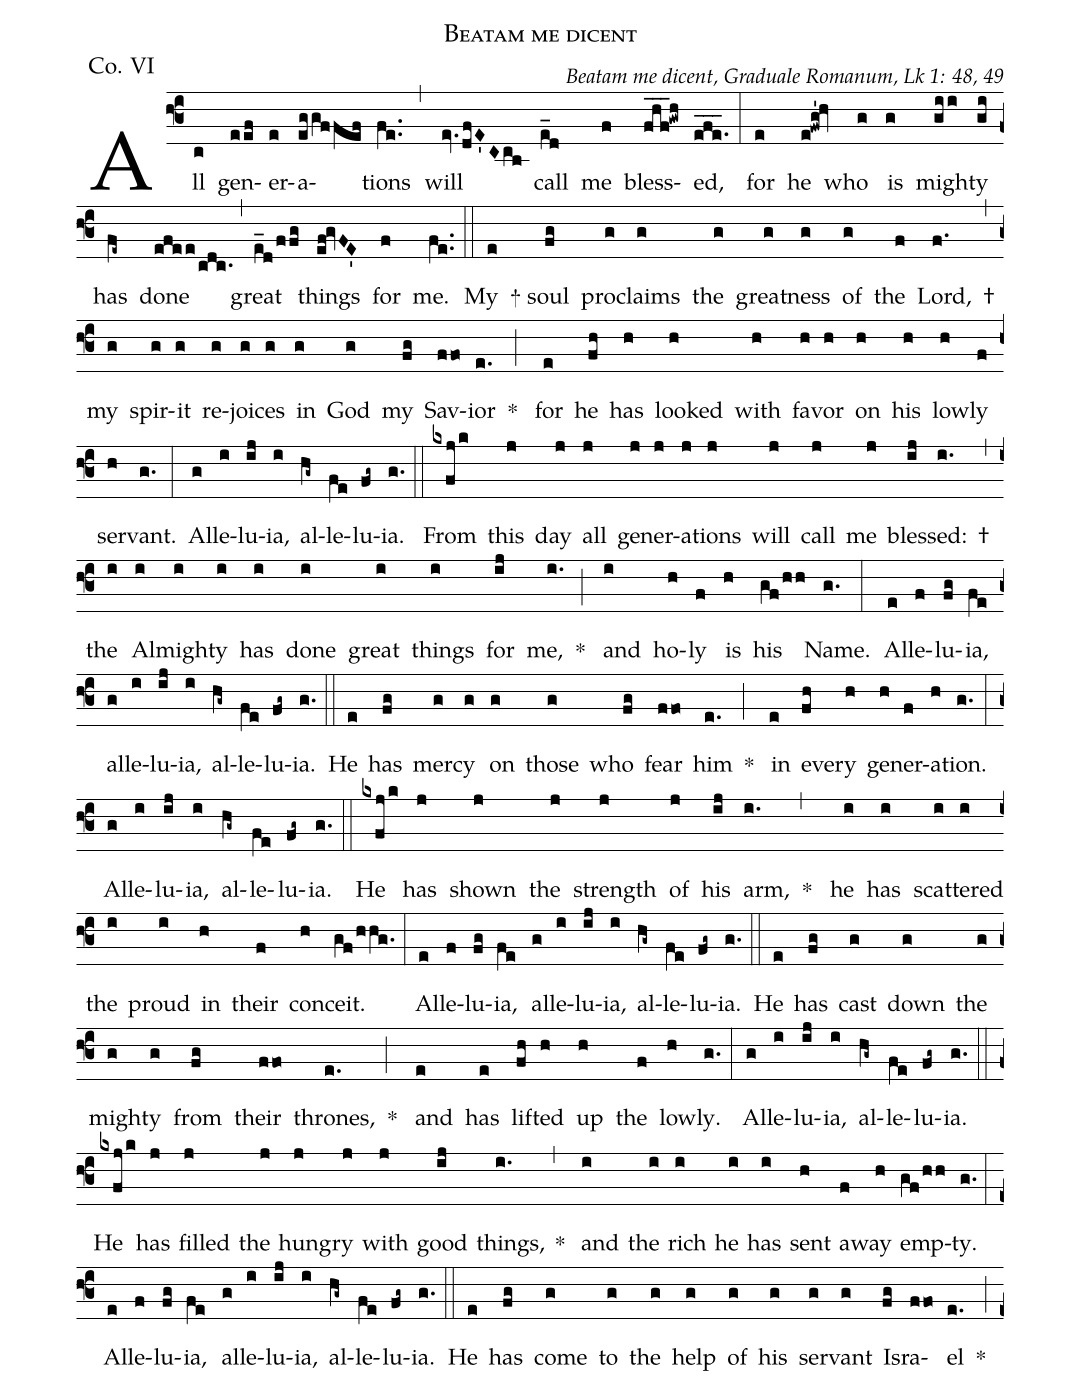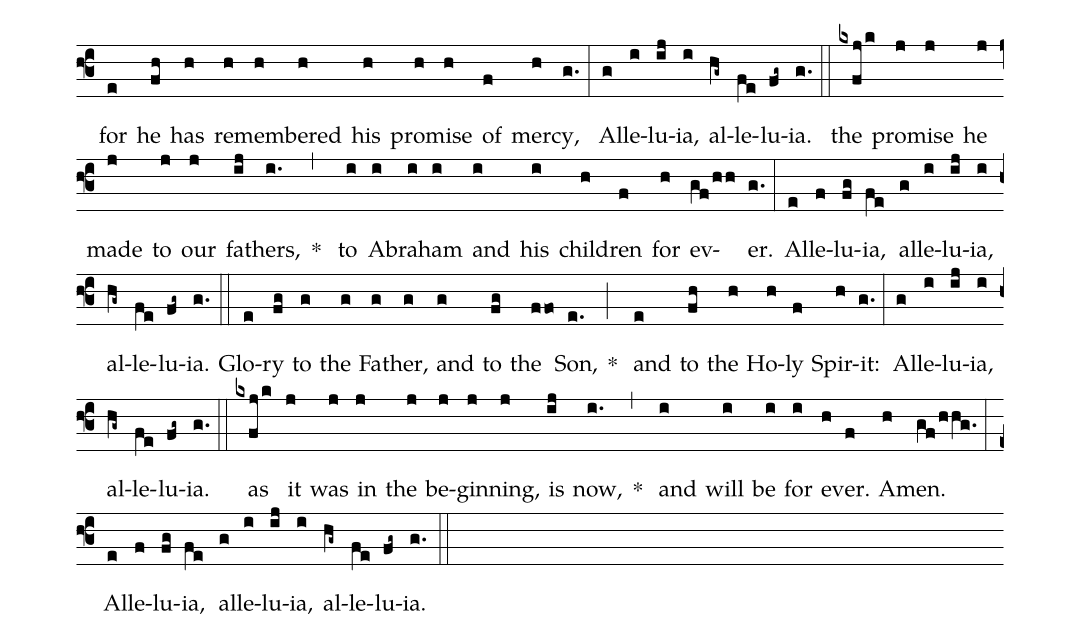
name: Beatam me dicent;
office-part: Communio;
mode: 6;
annotation: Co. VI;
commentary: Beatam me dicent, Graduale Romanum, Lk 1: 48, 49;
%%
(f3)All(c) gen(eef)er(e)a(eggffef)tions(fe..) (,) will(ev.dfE'Ccb) call(e_d) me(f) bless(f_h_f_!gwh)ed,(e_f_e_.) (:)
for(e) he(e!fwg'!hv) who(g) is(g) might(gii)y(gi) has(fe~) done(efee/cdc.) (,) great(e_d/ffg) things(ef!gvFE') for(f) me.(fe..) (::)

   My(e) + soul(fg) pro(g)claims(g) the(g) great(g)ness(g) of(g) the(f) Lord,(f.) †(,)
   my(g) spir(g)it(g) re(g)joic(g)es(g) in(g) God(g) my(fg) Sav(ffo)ior(e.) * (;)
   for(e) he(fh) has(h) looked(h) with(h) fa(h)vor(h) on(h) his(h) low(h)ly(f) ser(h)vant.(g.) (:)
Al(g)le(i)lu(ij)ia,(i) al(hg~)le(fe)lu(fg~)ia.(g.) (::)

   From(kxfj/k) this(j) day(j) all(j) gen(j)er(j)a(j)tions(j) will(j) call(j) me(j) bless(ij)ed:(i.) †(,)
   the(i) Al(i)might(i)y(i) has(i) done(i) great(i) things(i) for(ij) me,(i.) * (;)
   and(i) ho(h)ly(f) is(h) his(gf/hh) Name.(g.) (:)
Al(e)le(f)lu(fg)ia,(fe) al(g)le(i)lu(ij)ia,(i) al(hg~)le(fe)lu(fg~)ia.(g.) (::)


   He(e) has(fg) mer(g)cy(g) on(g) those(g) who(fg) fear(ffo) him(e.) * (;)
   in(e) eve(fh)ry(h) gen(h)er(f)a(h)tion.(g.) (:)
Al(g)le(i)lu(ij)ia,(i) al(hg~)le(fe)lu(fg~)ia.(g.) (::)

   He(kxfj/k) has(j) shown(j) the(j) strength(j) of(j) his(ij) arm,(i.) * (,)
   he(i) has(i) scat(i)tered(i) the(i) proud(i) in(h) their(f) con(h)ceit.(gf/hhg.) (:)
   Al(e)le(f)lu(fg)ia,(fe) al(g)le(i)lu(ij)ia,(i) al(hg~)le(fe)lu(fg~)ia.(g.) (::)

   He(e) has(fg) cast(g) down(g) the(g) might(g)y(g) from(fg) their(ffo) thrones,(e.) * (;)
   and(e) has(e) lift(fh)ed(h) up(h) the(f) low(h)ly.(g.) (:)
Al(g)le(i)lu(ij)ia,(i) al(hg~)le(fe)lu(fg~)ia.(g.) (::)


   He(kxfj/k) has(j) filled(j) the(j) hun(j)gry(j) with(j) good(ij) things,(i.) * (,)
   and(i) the(i) rich(i) he(i) has(i) sent(h) a(f)way(h) emp(gf/hh)ty.(g.) (:)
Al(e)le(f)lu(fg)ia,(fe) al(g)le(i)lu(ij)ia,(i) al(hg~)le(fe)lu(fg~)ia.(g.) (::)


   He(e) has(fg) come(g) to(g) the(g) help(g) of(g) his(g) ser(g)vant(g) Is(fg)ra(ffo)el(e.) * (;)
   for(e) he(fh) has(h) re(h)mem(h)bered(h) his(h) prom(h)ise(h) of(f) mer(h)cy,(g.) (:)
Al(g)le(i)lu(ij)ia,(i) al(hg~)le(fe)lu(fg~)ia.(g.) (::)

   the(kxfj/k) prom(j)ise(j) he(j) made(j) to(j) our(j) fa(ij)thers,(i.) * (,)
   to(i) A(i)bra(i)ham(i) and(i) his(i) chil(h)dren(f) for(h) ev(gf/hh)er.(g.) (:)
   Al(e)le(f)lu(fg)ia,(fe) al(g)le(i)lu(ij)ia,(i) al(hg~)le(fe)lu(fg~)ia.(g.) (::)

   Glo(e)ry(fg) to(g) the(g) Fa(g)ther,(g) and(g) to(fg) the(ffo) Son,(e.) * (;)
   and(e) to(fh) the(h) Ho(h)ly(f) Spir(h)it:(g.) (:)
Al(g)le(i)lu(ij)ia,(i) al(hg~)le(fe)lu(fg~)ia.(g.) (::)

   as(kxfj/k) it(j) was(j) in(j) the(j) be(j)gin(j)ning,(j) is(ij) now,(i.) * (,)
   and(i) will(i) be(i) for(i) ev(h)er.(f) A(h)men.(gf/hhg.) (:)
Al(e)le(f)lu(fg)ia,(fe) al(g)le(i)lu(ij)ia,(i) al(hg~)le(fe)lu(fg~)ia.(g.) (::)
